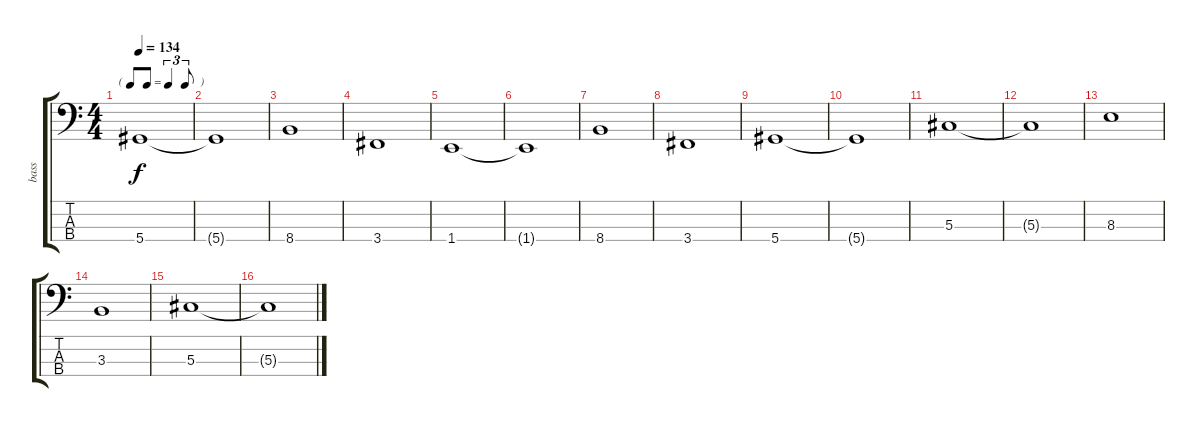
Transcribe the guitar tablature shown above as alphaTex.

\track ("bass" "bass") {instrument synthbass2}
\staff {score tabs}
\tuning (Gb2 Db2 Ab1 Eb1) {hide}
\ts (4 4)
\tf triplet8th
\tempo 134
\clef f4
\ks c
5.4.1{dy f instrument synthbass2} |
5.4{t}.1 |
8.4.1 |
3.4.1 |
1.4.1 |
1.4{t}.1 |
8.4.1 |
3.4.1 |
5.4.1 |
5.4{t}.1 |
5.3.1 |
5.3{t}.1 |
8.3.1 |
3.3.1 |
5.3.1 |
5.3{t}.1
